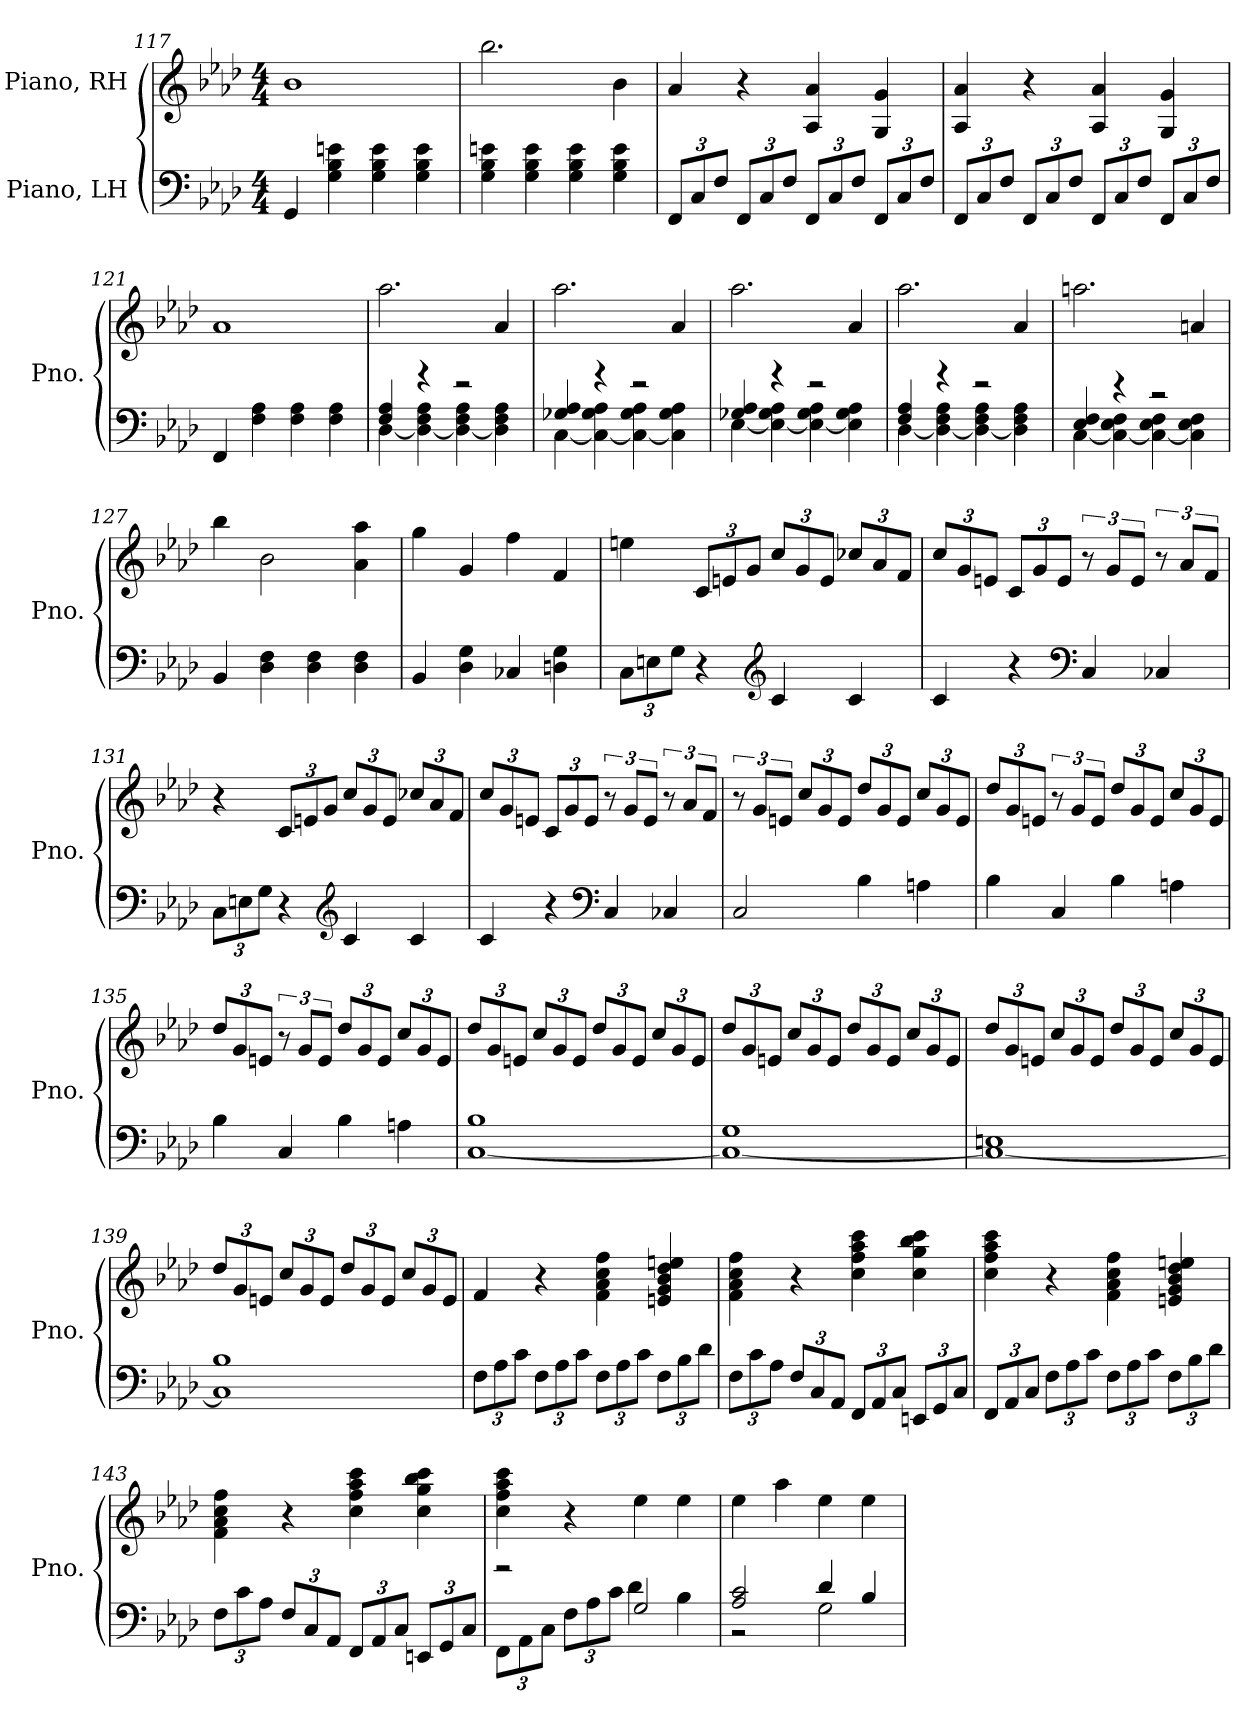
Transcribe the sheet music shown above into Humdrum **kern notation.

**kern	**kern
*part2	*part1
*staff2	*staff1
*I"Piano, LH	*I"Piano, RH
*I'Pno.	*I'Pno.
*clefF4	*clefG2
*k[b-e-a-d-]	*k[b-e-a-d-]
*M4/4	*M4/4
=117	=117
4GG/	1b-
4G\ 4B-\ 4en\	.
4G\ 4B-\ 4e\	.
4G\ 4B-\ 4e\	.
=118	=118
4G\ 4B-\ 4en\	2.bb-\
4G\ 4B-\ 4e\	.
4G\ 4B-\ 4e\	.
4G\ 4B-\ 4e\	4b-\
=119	=119
*Xbrackettup	*
12FF/L	4a-/
12C/	.
12F/J	.
12FF/L	4r
12C/	.
12F/J	.
12FF/L	4A-/ 4a-/
12C/	.
12F/J	.
12FF/L	4G/ 4g/
12C/	.
12F/J	.
!!LO:LB:g=z
=120	=120
12FF/L	4A-/ 4a-/
12C/	.
12F/J	.
12FF/L	4r
12C/	.
12F/J	.
12FF/L	4A-/ 4a-/
12C/	.
12F/J	.
12FF/L	4G/ 4g/
12C/	.
12F/J	.
=121	=121
4FF/	1a-
4F\ 4A-\	.
4F\ 4A-\	.
4F\ 4A-\	.
=122	=122
*^	*
4F/ 4A-/	[4D-\	2.aa-\
4r	4D-\_ 4F\ 4A-\	.
2r	4D-\_ 4F\ 4A-\	.
.	4D-\] 4F\ 4A-\	4a-/
=123	=123	=123
4G-X/ 4A-/	[4C\	2.aa-\
4r	4C\_ 4G-\ 4A-\	.
2r	4C\_ 4G-\ 4A-\	.
.	4C\] 4G-\ 4A-\	4a-/
=124	=124	=124
4G-X/ 4A-/	[4E-\	2.aa-\
4r	4E-\_ 4G-\ 4A-\	.
2r	4E-\_ 4G-\ 4A-\	.
.	4E-\] 4G-\ 4A-\	4a-/
!!LO:LB:g=z
=125	=125	=125
4F/ 4A-/	[4D-\	2.aa-\
4r	4D-\_ 4F\ 4A-\	.
2r	4D-\_ 4F\ 4A-\	.
.	4D-\] 4F\ 4A-\	4a-/
=126	=126	=126
4E-/ 4F/	[4C\	2.aan\
4r	4C\_ 4E-\ 4F\	.
2r	4C\_ 4E-\ 4F\	.
.	4C\] 4E-\ 4F\	4an/
*v	*v	*
=127	=127
4BB-/	4bb-\
4D-\ 4F\	2b-\
4D-\ 4F\	.
4D-\ 4F\	4a-\ 4aa-\
=128	=128
4BB-/	4gg\
4D-\ 4G\	4g/
4C-X/	4ff\
4Dn\ 4G\	4f/
=129	=129
12C\L	4een\
12En\	.
12G\J	.
*	*Xbrackettup
4r	12c/L
.	12en/
.	12g/J
*clefG2	*
4c/	12cc/L
.	12g/
.	12e/J
4c/	12cc-X/L
.	12a-/
.	12f/J
!!LO:LB:g=z
=130	=130
4c/	12cc/L
.	12g/
.	12en/J
4r	12c/L
.	12g/
.	12e/J
*clefF4	*
*	*brackettup
4C/	12r
.	12g/L
.	12e/J
4C-X/	12r
.	12a-/L
.	12f/J
=131	=131
12C\L	4r
12En\	.
12G\J	.
*	*Xbrackettup
4r	12c/L
.	12en/
.	12g/J
*clefG2	*
4c/	12cc/L
.	12g/
.	12e/J
4c/	12cc-X/L
.	12a-/
.	12f/J
=132	=132
4c/	12cc/L
.	12g/
.	12en/J
4r	12c/L
.	12g/
.	12e/J
*clefF4	*
*	*brackettup
4C/	12r
.	12g/L
.	12e/J
4C-X/	12r
.	12a-/L
.	12f/J
!!LO:LB:g=z
=133	=133
2C/	12r
.	12g/L
.	12en/J
*	*Xbrackettup
.	12cc/L
.	12g/
.	12e/J
4B-\	12dd-/L
.	12g/
.	12e/J
4An\	12cc/L
.	12g/
.	12e/J
=134	=134
4B-\	12dd-/L
.	12g/
.	12en/J
*	*brackettup
4C/	12r
.	12g/L
.	12e/J
*	*Xbrackettup
4B-\	12dd-/L
.	12g/
.	12e/J
4An\	12cc/L
.	12g/
.	12e/J
=135	=135
4B-\	12dd-/L
.	12g/
.	12en/J
*	*brackettup
4C/	12r
.	12g/L
.	12e/J
*	*Xbrackettup
4B-\	12dd-/L
.	12g/
.	12e/J
4An\	12cc/L
.	12g/
.	12e/J
!!LO:PB:g=z
=136	=136
*^	*
1B-	[1C	12dd-/L
.	.	12g/
.	.	12en/J
.	.	12cc/L
.	.	12g/
.	.	12e/J
.	.	12dd-/L
.	.	12g/
.	.	12e/J
.	.	12cc/L
.	.	12g/
.	.	12e/J
=137	=137	=137
1G	1C_	12dd-/L
.	.	12g/
.	.	12en/J
.	.	12cc/L
.	.	12g/
.	.	12e/J
.	.	12dd-/L
.	.	12g/
.	.	12e/J
.	.	12cc/L
.	.	12g/
.	.	12e/J
=138	=138	=138
1En	1C_	12dd-/L
.	.	12g/
.	.	12en/J
.	.	12cc/L
.	.	12g/
.	.	12e/J
.	.	12dd-/L
.	.	12g/
.	.	12e/J
.	.	12cc/L
.	.	12g/
.	.	12e/J
!!LO:LB:g=z
=139	=139	=139
1B-	1C]	12dd-/L
.	.	12g/
.	.	12en/J
.	.	12cc/L
.	.	12g/
.	.	12e/J
.	.	12dd-/L
.	.	12g/
.	.	12e/J
.	.	12cc/L
.	.	12g/
.	.	12e/J
*v	*v	*
=140	=140
12F\L	4f/
12A-\	.
12c\J	.
12F\L	4r
12A-\	.
12c\J	.
12F\L	4f\ 4a-\ 4cc\ 4ff\
12A-\	.
12c\J	.
12F\L	4en/ 4g/ 4b-/ 4dd-/ 4een/
12B-\	.
12d-\J	.
=141	=141
12F\L	4f\ 4a-\ 4cc\ 4ff\
12c\	.
12A-\J	.
12F/L	4r
12C/	.
12AA-/J	.
12FF/L	4cc\ 4ff\ 4aa-\ 4ccc\
12AA-/	.
12C/J	.
12EEn/L	4cc\ 4gg\ 4bb-\ 4ccc\
12GG/	.
12C/J	.
!!LO:LB:g=z
=142	=142
12FF/L	4cc\ 4ff\ 4aa-\ 4ccc\
12AA-/	.
12C/J	.
12F\L	4r
12A-\	.
12c\J	.
12F\L	4f\ 4a-\ 4cc\ 4ff\
12A-\	.
12c\J	.
12F\L	4en/ 4g/ 4b-/ 4dd-/ 4een/
12B-\	.
12d-\J	.
=143	=143
12F\L	4f\ 4a-\ 4cc\ 4ff\
12c\	.
12A-\J	.
12F/L	4r
12C/	.
12AA-/J	.
12FF/L	4cc\ 4ff\ 4aa-\ 4ccc\
12AA-/	.
12C/J	.
12EEn/L	4cc\ 4gg\ 4bb-\ 4ccc\
12GG/	.
12C/J	.
=144	=144
*^	*
2r	12FF\L	4cc\ 4ff\ 4aa-\ 4ccc\
.	12AA-\	.
.	12C\J	.
.	12F\L	4r
.	12A-\	.
.	12c\J	.
2G/	4d-\	4ee-\
.	4B-\	4ee-\
=145	=145	=145
2A-/ 2c/	2r	4ee-\
.	.	4aa-\
4d-/	2G\	4ee-\
4B-/	.	4ee-\
*v	*v	*
=	=
*-	*-
